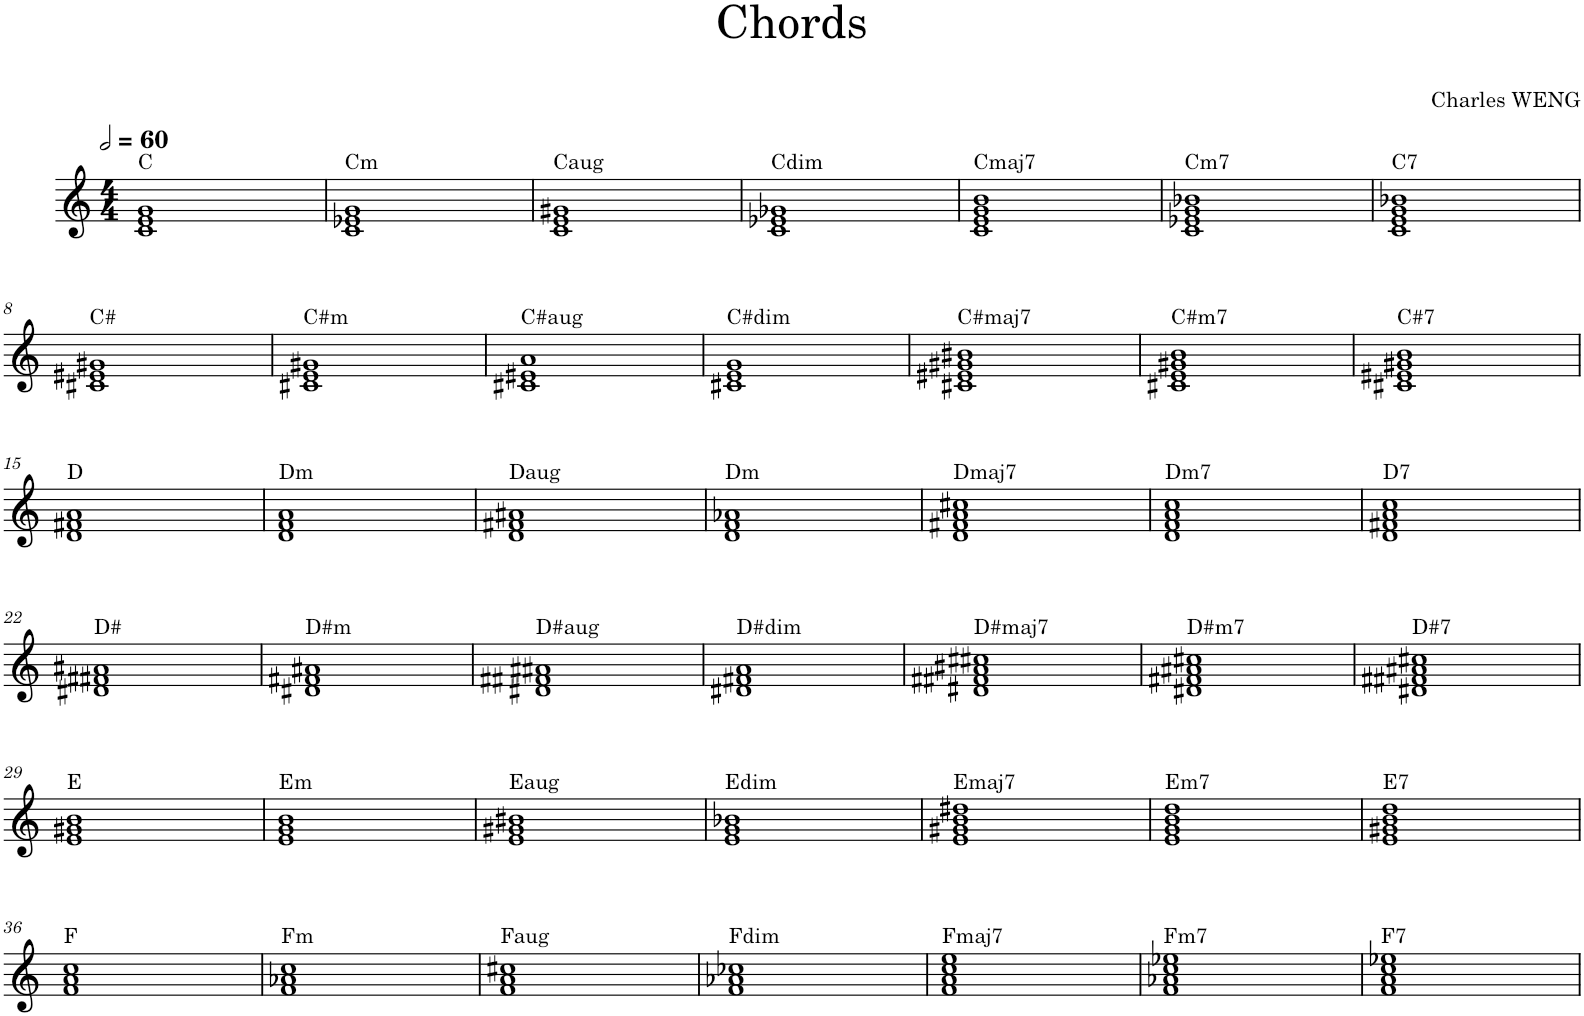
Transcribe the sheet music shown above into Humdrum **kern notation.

**kern
*part1
*staff1
*I"Piano
*I'Pno.
*clefG2
*k[]
*M4/4
*MM120
=1
!LO:TX:a:t=C
1c 1e 1g
=2
!LO:TX:a:t=Cm
1c 1e-X 1g
=3
!LO:TX:a:t=Caug
1c 1e 1g#X
=4
!LO:TX:a:t=Cdim
1c 1e-X 1g-X
=5
!LO:TX:a:t=Cmaj7
1c 1e 1g 1b
=6
!LO:TX:a:t=Cm7
1c 1e-X 1g 1b-X
=7
!LO:TX:a:t=C7
1c 1e 1g 1b-X
!!LO:LB:g=z
=8
!LO:TX:a:t=C#
1c#X 1e#X 1g#X
=9
!LO:TX:a:t=C#m
1c#X 1e 1g#X
=10
!LO:TX:a:t=C#aug
1c#X 1e#X 1a
=11
!LO:TX:a:t=C#dim
1c#X 1e 1g
=12
!LO:TX:a:t=C#maj7
1c#X 1e#X 1g#X 1b#X
=13
!LO:TX:a:t=C#m7
1c#X 1e 1g#X 1b
=14
!LO:TX:a:t=C#7
1c#X 1e#X 1g#X 1b
!!LO:LB:g=z
=15
!LO:TX:a:t=D
1d 1f#X 1a
=16
!LO:TX:a:t=Dm
1d 1f 1a
=17
!LO:TX:a:t=Daug
1d 1f#X 1a#X
=18
!LO:TX:a:t=Dm
1d 1f 1a-X
=19
!LO:TX:a:t=Dmaj7
1d 1f#X 1a 1cc#X
=20
!LO:TX:a:t=Dm7
1d 1f 1a 1cc
=21
!LO:TX:a:t=D7
1d 1f#X 1a 1cc
!!LO:LB:g=z
=22
!LO:TX:a:t=D#
1d#X 1f##X 1a#X
=23
!LO:TX:a:t=D#m
1d#X 1f#X 1a#X
=24
!LO:TX:a:t=D#aug
1d#X 1f##X 1a##X
=25
!LO:TX:a:t=D#dim
1d#X 1f#X 1a
=26
!LO:TX:a:t=D#maj7
1d#X 1f##X 1a#X 1cc##X
=27
!LO:TX:a:t=D#m7
1d#X 1f#X 1a#X 1cc#X
=28
!LO:TX:a:t=D#7
1d#X 1f##X 1a#X 1cc#X
!!LO:LB:g=z
=29
!LO:TX:a:t=E
1e 1g#X 1b
=30
!LO:TX:a:t=Em
1e 1g 1b
=31
!LO:TX:a:t=Eaug
1e 1g#X 1b#X
=32
!LO:TX:a:t=Edim
1e 1g 1b-X
=33
!LO:TX:a:t=Emaj7
1e 1g#X 1b 1dd#X
=34
!LO:TX:a:t=Em7
1e 1g 1b 1dd
=35
!LO:TX:a:t=E7
1e 1g#X 1b 1dd
!!LO:LB:g=z
=36
!LO:TX:a:t=F
1f 1a 1cc
=37
!LO:TX:a:t=Fm
1f 1a-X 1cc
=38
!LO:TX:a:t=Faug
1f 1a 1cc#X
=39
!LO:TX:a:t=Fdim
1f 1a-X 1cc-X
=40
!LO:TX:a:t=Fmaj7
1f 1a 1cc 1ee
=41
!LO:TX:a:t=Fm7
1f 1a-X 1cc 1ee-X
=42
!LO:TX:a:t=F7
1f 1a 1cc 1ee-X
=
*-
